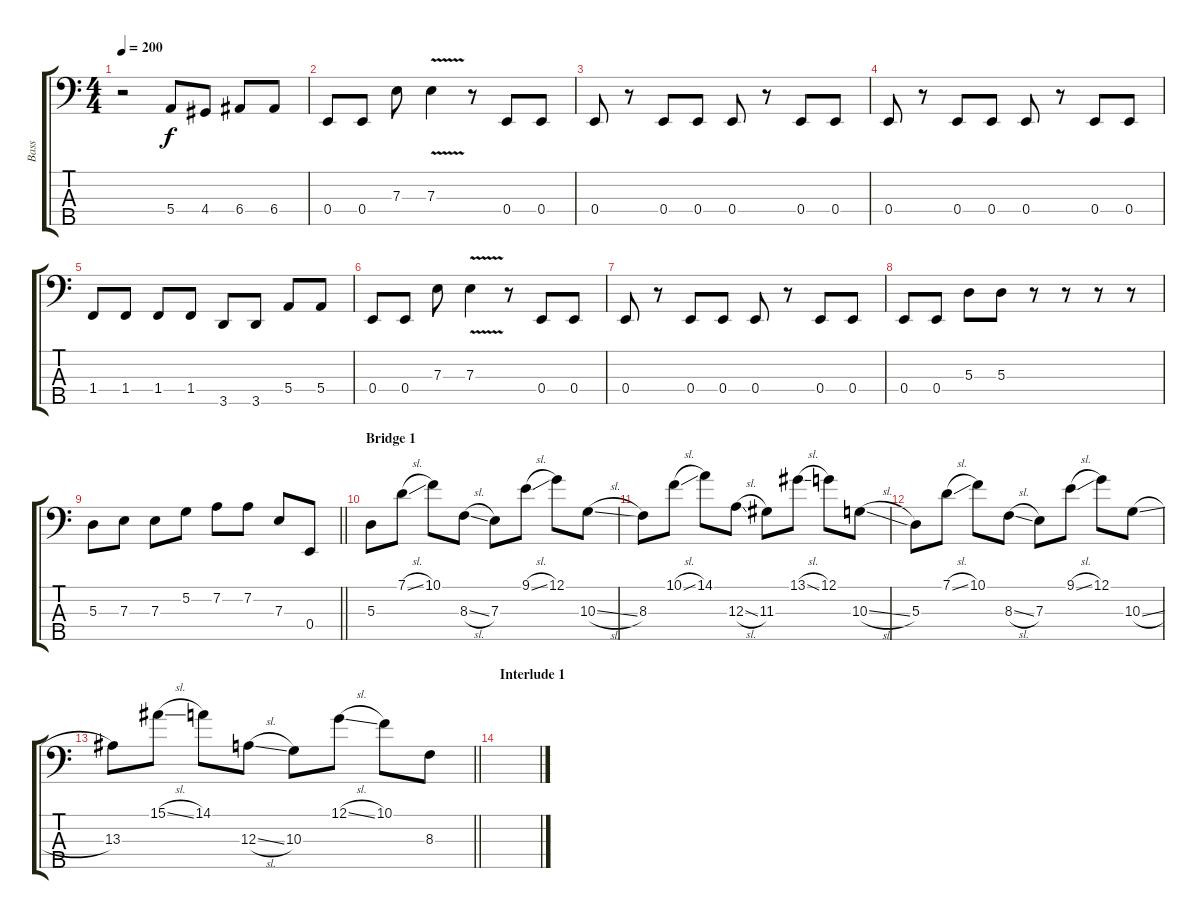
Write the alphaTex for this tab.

\track ("Bass" "Bass") {instrument electricbassfinger}
\staff {score tabs}
\tuning (G2 D2 A1 E1 B0) {hide}
\ts (4 4)
\tempo 200
\clef f4
\ks c
r.2{dy f} 5.4.8 4.4.8 6.4.8 6.4.8 |
0.4.8 0.4.8 7.3.8 7.3{v}.4 r.8 0.4.8 0.4.8 |
0.4.8 r.8 0.4.8 0.4.8 0.4.8 r.8 0.4.8 0.4.8 |
0.4.8 r.8 0.4.8 0.4.8 0.4.8 r.8 0.4.8 0.4.8 |
1.4.8 1.4.8 1.4.8 1.4.8 3.5.8 3.5.8 5.4.8 5.4.8 |
0.4.8 0.4.8 7.3.8 7.3{v}.4 r.8 0.4.8 0.4.8 |
0.4.8 r.8 0.4.8 0.4.8 0.4.8 r.8 0.4.8 0.4.8 |
0.4.8 0.4.8 5.3.8 5.3.8 r.8 r.8 r.8 r.8 |
\barLineRight lightlight
5.3.8 7.3.8 7.3.8 5.2.8 7.2.8 7.2.8 7.3.8 0.4.8 |
\section ("" "Bridge 1")
5.3.8 7.1{sl}.8 10.1.8 8.3{sl}.8 7.3.8 9.1{sl}.8 12.1.8 10.3{sl}.8 |
8.3.8 10.1{sl}.8 14.1.8 12.3{sl}.8 11.3.8 13.1{sl}.8 12.1.8 10.3{sl}.8 |
5.3.8 7.1{sl}.8 10.1.8 8.3{sl}.8 7.3.8 9.1{sl}.8 12.1.8 10.3{sl}.8 |
\barLineRight lightlight
13.3.8 15.1{sl}.8 14.1.8 12.3{sl}.8 10.3.8 12.1{sl}.8 10.1.8 8.3.8 |
\section ("" "Interlude 1")
